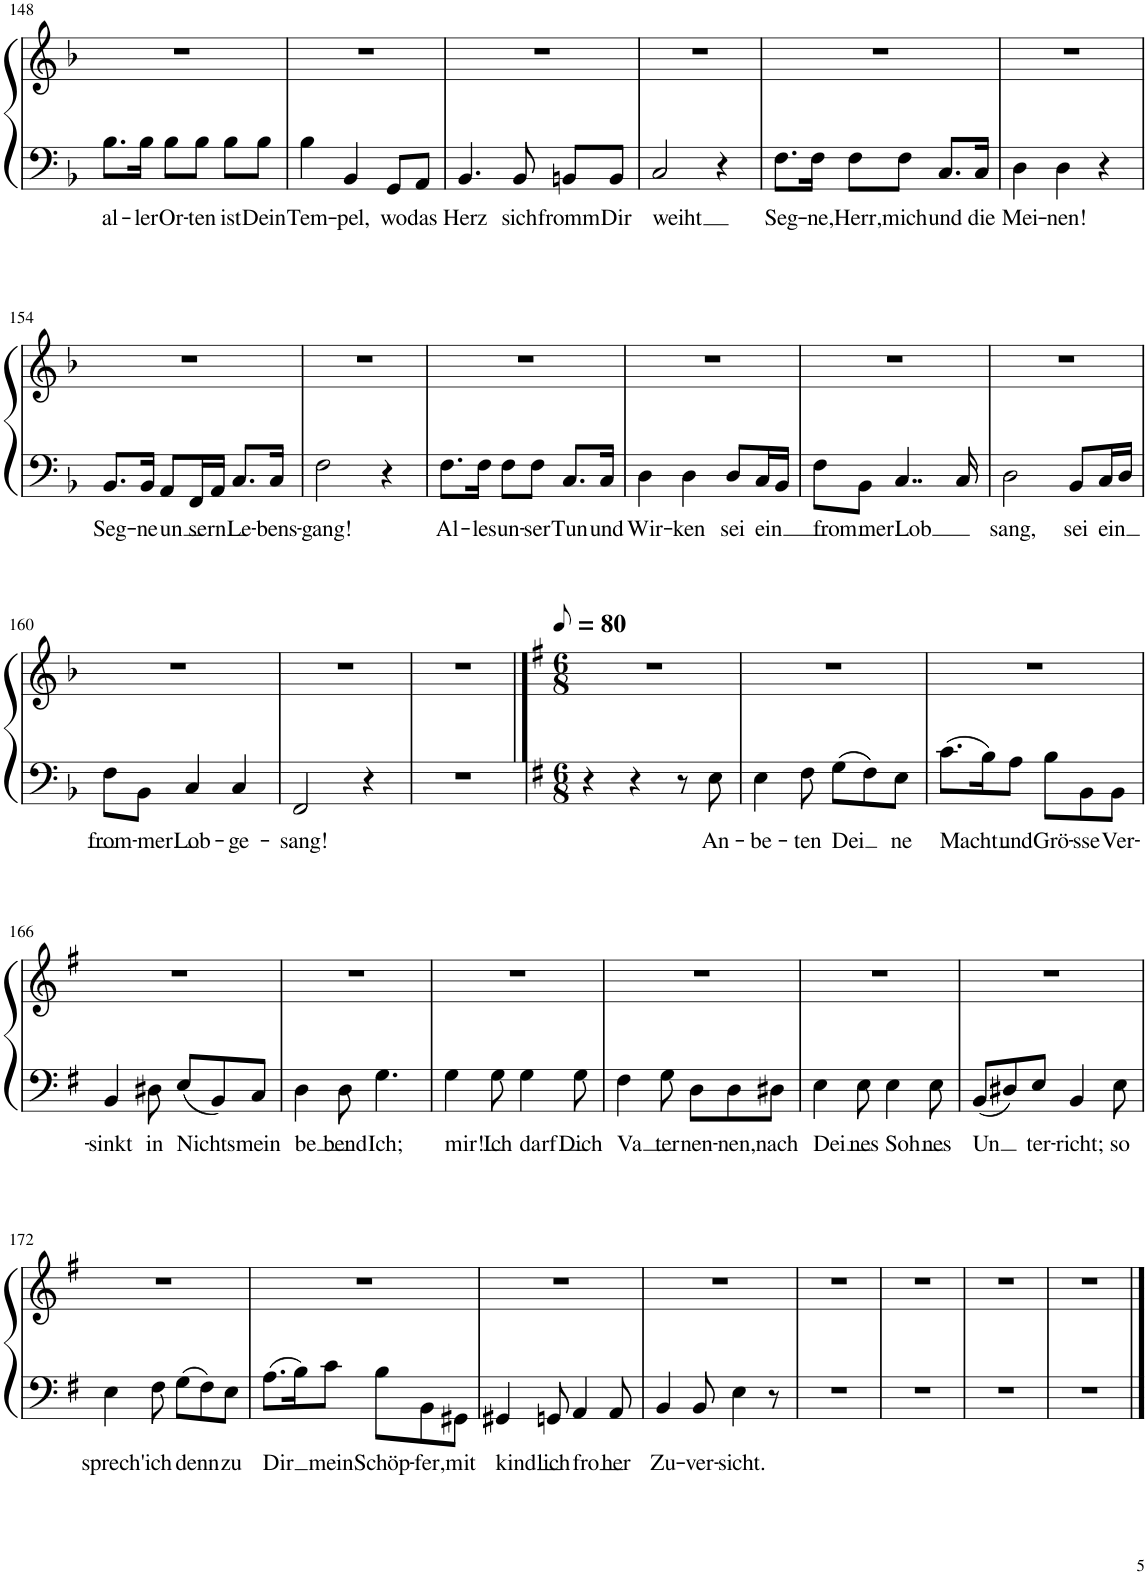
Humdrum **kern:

**kern	**text	**kern
*part1	*part1	*part1
*staff2	*staff2	*staff1
*I"Piano	*	*
*I'Pno.	*	*
!!LO:PB:g=z
*clefF4	*	*clefG2
*k[b-]	*	*k[b-]
*M3/4	*	*M3/4
=148	=148	=148
!	!LO:LY:b	!
8.B-\L	al-	2.r
!	!LO:LY:b	!
16B-\Jk	-ler	.
!	!LO:LY:b	!
8B-\L	Or-	.
!	!LO:LY:b	!
8B-\J	-ten	.
!	!LO:LY:b	!
8B-\L	ist	.
!	!LO:LY:b	!
8B-\J	Dein	.
=149	=149	=149
!	!LO:LY:b	!
4B-\	Tem-	2.r
!	!LO:LY:b	!
4BB-/	-pel,	.
!	!LO:LY:b	!
8GG/L	wo	.
!	!LO:LY:b	!
8AA/J	das	.
=150	=150	=150
!	!LO:LY:b	!
4.BB-/	Herz	2.r
!	!LO:LY:b	!
8BB-/	sich	.
!	!LO:LY:b	!
8BBn/L	fromm	.
!	!LO:LY:b	!
8BB/J	Dir	.
=151	=151	=151
!	!LO:LY:b	!
2C/	weiht	2.r
4r	.	.
=152	=152	=152
!	!LO:LY:b	!
8.F\L	Seg-	2.r
!	!LO:LY:b	!
16F\Jk	-ne,	.
!	!LO:LY:b	!
8F\L	Herr,	.
!	!LO:LY:b	!
8F\J	mich	.
!	!LO:LY:b	!
8.C/L	und	.
!	!LO:LY:b	!
16C/Jk	die	.
=153	=153	=153
!	!LO:LY:b	!
4D\	Mei-	2.r
!	!LO:LY:b	!
4D\	-nen!	.
4r	.	.
!!LO:LB:g=z
=154	=154	=154
!	!LO:LY:b	!
8.BB-/L	Seg-	2.r
!	!LO:LY:b	!
16BB-/Jk	-ne	.
!	!LO:LY:b	!
8AA/L	un	.
!	!LO:LY:b	!
16FF/L	sern	.
16AA/JJ	.	.
!	!LO:LY:b	!
8.C/L	Le-	.
!	!LO:LY:b	!
16C/Jk	-bens-	.
=155	=155	=155
!	!LO:LY:b	!
2F\	-gang!	2.r
4r	.	.
=156	=156	=156
!	!LO:LY:b	!
8.F\L	Al-	2.r
!	!LO:LY:b	!
16F\Jk	-les	.
!	!LO:LY:b	!
8F\L	un-	.
!	!LO:LY:b	!
8F\J	-ser	.
!	!LO:LY:b	!
8.C/L	Tun	.
!	!LO:LY:b	!
16C/Jk	und	.
=157	=157	=157
!	!LO:LY:b	!
4D\	Wir-	2.r
!	!LO:LY:b	!
4D\	-ken	.
!	!LO:LY:b	!
8D/L	sei	.
!	!LO:LY:b	!
16C/L	ein	.
16BB-/JJ	.	.
=158	=158	=158
!	!LO:LY:b	!
8F\L	from	2.r
!	!LO:LY:b	!
8BB-\J	mer	.
!	!LO:LY:b	!
4..C/	Lob	.
16C/	.	.
=159	=159	=159
!	!LO:LY:b	!
2D\	-sang,	2.r
!	!LO:LY:b	!
8BB-/L	sei	.
!	!LO:LY:b	!
16C/L	ein	.
16D/JJ	.	.
!!LO:LB:g=z
=160	=160	=160
!	!LO:LY:b	!
8F\L	from-	2.r
!	!LO:LY:b	!
8BB-\J	-mer	.
!	!LO:LY:b	!
4C/	Lob-	.
!	!LO:LY:b	!
4C/	-ge-	.
=161	=161	=161
!	!LO:LY:b	!
2FF/	-sang!	2.r
4r	.	.
=162	=162	=162
2.r	.	2.r
==163	==163	==163
*k[f#]	*	*k[f#]
*M6/8	*	*M6/8
*	*	*MM40
4r	.	2.r
4r	.	.
8r	.	.
!	!LO:LY:b	!
8E\	An-	.
=164	=164	=164
!	!LO:LY:b	!
4E\	-be-	2.r
!	!LO:LY:b	!
8F#\	-ten	.
!	!LO:LY:b	!
8G\L	Dei	.
8F#\	.	.
!	!LO:LY:b	!
8E\J	ne	.
=165	=165	=165
!	!LO:LY:b	!
8.c\L	Macht	2.r
16B\K	.	.
!	!LO:LY:b	!
8A\J	und	.
!	!LO:LY:b	!
8B\L	Grö-	.
!	!LO:LY:b	!
8BB\	-sse	.
!	!LO:LY:b	!
8BB\J	Ver-	.
!!LO:LB:g=z
=166	=166	=166
!	!LO:LY:b	!
4BB/	-sinkt	2.r
!	!LO:LY:b	!
8D#X\	in	.
!	!LO:LY:b	!
8E/L	Nichts	.
8BB/	.	.
!	!LO:LY:b	!
8C/J	mein	.
=167	=167	=167
!	!LO:LY:b	!
4D\	be	2.r
!	!LO:LY:b	!
8D\	bend	.
!	!LO:LY:b	!
4.G\	Ich;	.
=168	=168	=168
!	!LO:LY:b	!
4G\	mir!	2.r
!	!LO:LY:b	!
8G\	Ich	.
!	!LO:LY:b	!
4G\	darf	.
!	!LO:LY:b	!
8G\	Dich	.
=169	=169	=169
!	!LO:LY:b	!
4F#\	Va	2.r
!	!LO:LY:b	!
8G\	ter	.
!	!LO:LY:b	!
8D\L	nen-	.
!	!LO:LY:b	!
8D\	-nen,	.
!	!LO:LY:b	!
8D#X\J	nach	.
=170	=170	=170
!	!LO:LY:b	!
4E\	Dei	2.r
!	!LO:LY:b	!
8E\	nes	.
!	!LO:LY:b	!
4E\	Soh	.
!	!LO:LY:b	!
8E\	nes	.
=171	=171	=171
!	!LO:LY:b	!
8BB/L	Un	2.r
8D#X/	.	.
!	!LO:LY:b	!
8E/J	ter-	.
!	!LO:LY:b	!
4BB/	-richt;	.
!	!LO:LY:b	!
8E\	so	.
!!LO:LB:g=z
=172	=172	=172
!	!LO:LY:b	!
4E\	sprech'	2.r
!	!LO:LY:b	!
8F#\	ich	.
!	!LO:LY:b	!
8G\L	denn	.
8F#\	.	.
!	!LO:LY:b	!
8E\J	zu	.
=173	=173	=173
!	!LO:LY:b	!
8.A\L	Dir	2.r
16B\K	.	.
!	!LO:LY:b	!
8c\J	mein	.
!	!LO:LY:b	!
8B\L	Schöp-	.
!	!LO:LY:b	!
8BB\	-fer,	.
!	!LO:LY:b	!
8GG#X\J	mit	.
=174	=174	=174
!	!LO:LY:b	!
4GG#X/	kind	2.r
!	!LO:LY:b	!
8GGn/	lich	.
!	!LO:LY:b	!
4AA/	fro	.
!	!LO:LY:b	!
8AA/	her	.
=175	=175	=175
!	!LO:LY:b	!
4BB/	Zu-	2.r
!	!LO:LY:b	!
8BB/	-ver-	.
!	!LO:LY:b	!
4E\	-sicht.	.
8r	.	.
=176	=176	=176
2.r	.	2.r
=177	=177	=177
2.r	.	2.r
=178	=178	=178
2.r	.	2.r
=179	=179	=179
2.r	.	2.r
==	==	==
*-	*-	*-
